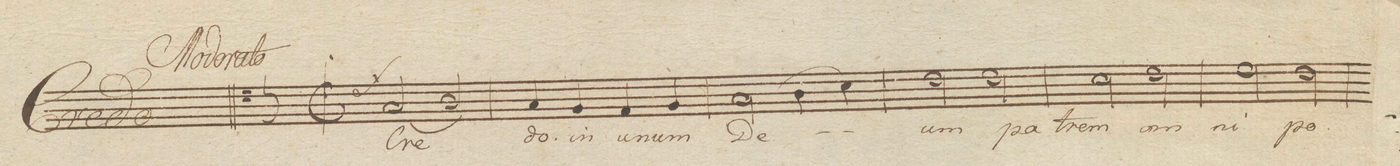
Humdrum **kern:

**kern	**text	**dynam
*I"Tenore Solo	*	*
*clefC4	*	*
*k[]	*	*
*met(c|)	*	*
*M2/2	*	*
(2G/	Cre-	f
2A/)	.	.
=2	=2	=2
4G/	-do.	.
4F/	in	.
4E/	u-	.
4F/	-num	.
=3	=3	=3
*2\right	*	*
2G\	De-	.
(4A\	.	.
4B\)	.	.
=4	=4	=4
2c\	-um	.
2c\	pa-	.
=5	=5	=5
2B\	-trem	.
2c\	o-	.
=6	=6	=6
2d\	-mni-	.
2c\	-po-	.
=7	=7	=7
*-	*-	*-
